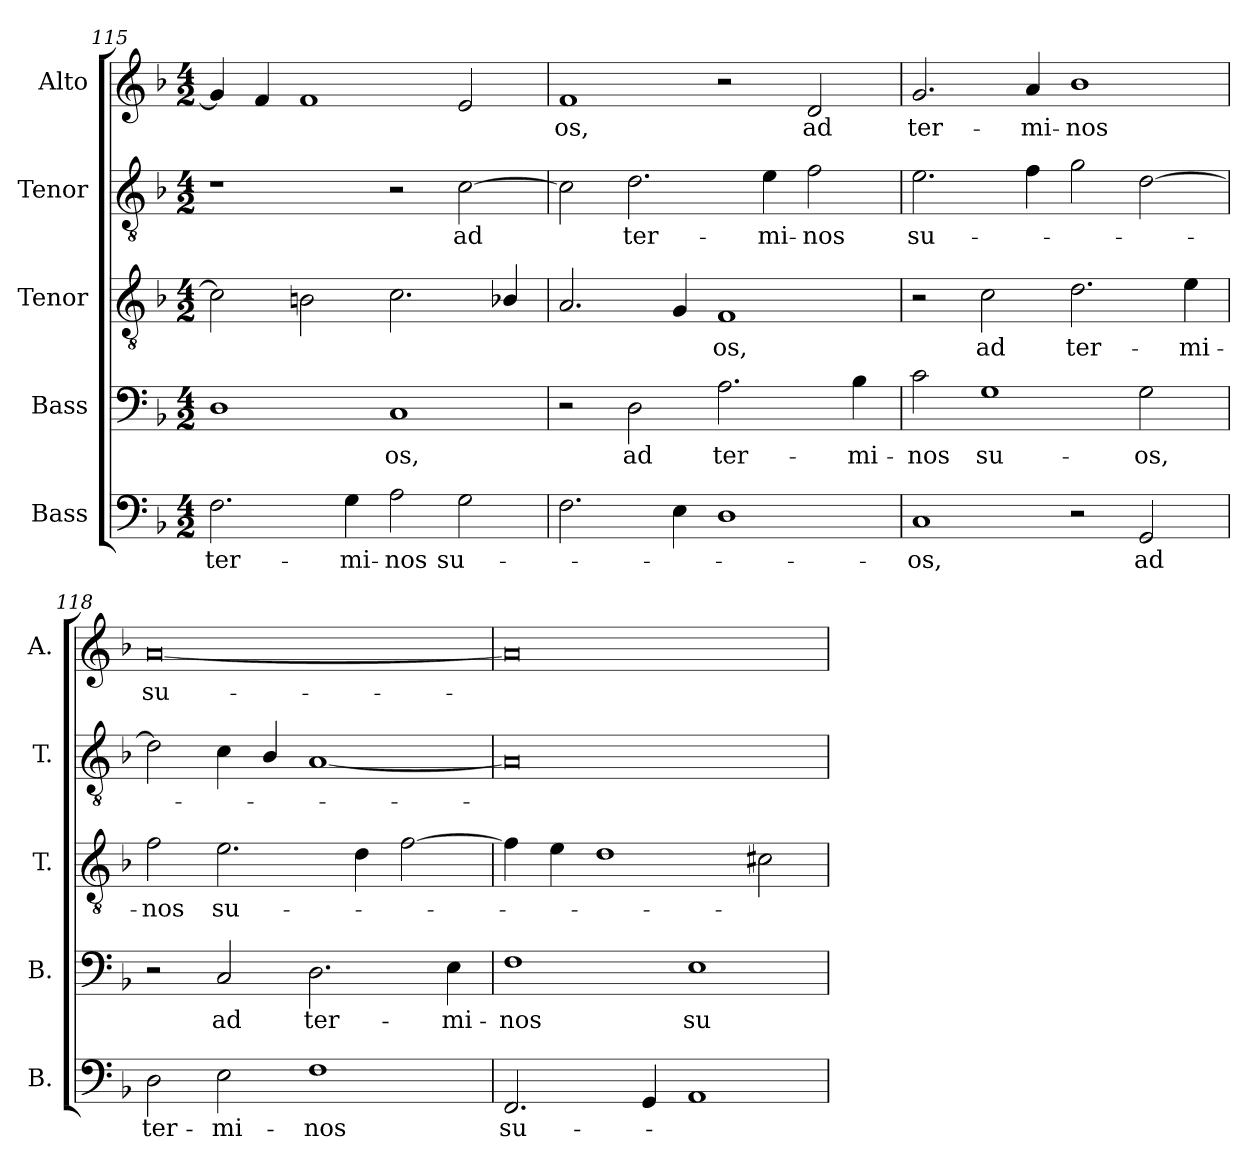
**kern	**text	**kern	**text	**kern	**text	**kern	**text	**kern	**text
*part5	*part5	*part4	*part4	*part3	*part3	*part2	*part2	*part1	*part1
*staff5	*staff5	*staff4	*staff4	*staff3	*staff3	*staff2	*staff2	*staff1	*staff1
*I"Bass	*	*I"Bass	*	*I"Tenor	*	*I"Tenor	*	*I"Alto	*
*I'B.	*	*I'B.	*	*I'T.	*	*I'T.	*	*I'A.	*
!!LO:LB:g=z
*clefF4	*	*clefF4	*	*clefGv2	*	*clefGv2	*	*clefG2	*
*	*	*	*	*ITrd7c12	*	*ITrd7c12	*	*	*
*k[b-]	*	*k[b-]	*	*k[b-]	*	*k[b-]	*	*k[b-]	*
*F:	*	*F:	*	*F:	*	*F:	*	*F:	*
*M4/2	*	*M4/2	*	*M4/2	*	*M4/2	*	*M4/2	*
=115	=115	=115	=115	=115	=115	=115	=115	=115	=115
!	!LO:LY:b:color=#000000	!	!	!	!	!	!	!	!
2.Fi\	ter-	1Di	.	2Ci\]	.	1r	.	4gi/]	.
.	.	.	.	.	.	.	.	4fi/	.
.	.	.	.	2BBni\	.	.	.	1fi	.
!	!LO:LY:b:color=#000000	!	!	!	!	!	!	!	!
4Gi\	-mi-	.	.	.	.	.	.	.	.
!	!LO:LY:b:color=#000000	!	!	!	!	!	!	!	!
!	!	!	!LO:LY:b:color=#000000	!	!	!	!	!	!
2Ai\	-nos	1Ci	-os,	2.Ci\	.	2r	.	.	.
!	!LO:LY:b:color=#000000	!	!	!	!	!	!	!	!
!	!	!	!	!	!	!	!LO:LY:b:color=#000000	!	!
2Gi\	su-	.	.	.	.	[2Ci\	ad	2ei/	.
.	.	.	.	4BB-Xi/	.	.	.	.	.
=116	=116	=116	=116	=116	=116	=116	=116	=116	=116
!	!	!	!	!	!	!	!	!	!LO:LY:b:color=#000000
2.Fi\	.	2r	.	2.AAi/	.	2Ci\]	.	1fi	-os,
!	!	!	!LO:LY:b:color=#000000	!	!	!	!	!	!
!	!	!	!	!	!	!	!LO:LY:b:color=#000000	!	!
.	.	2Di\	ad	.	.	2.Di\	ter-	.	.
4Ei\	.	.	.	4GGi/	.	.	.	.	.
!	!	!	!LO:LY:b:color=#000000	!	!	!	!	!	!
!	!	!	!	!	!LO:LY:b:color=#000000	!	!	!	!
1Di	.	2.Ai\	ter-	1FFi	-os,	.	.	2r	.
!	!	!	!	!	!	!	!LO:LY:b:color=#000000	!	!
.	.	.	.	.	.	4Ei\	-mi-	.	.
!	!	!	!	!	!	!	!LO:LY:b:color=#000000	!	!
!	!	!	!	!	!	!	!	!	!LO:LY:b:color=#000000
.	.	.	.	.	.	2Fi\	-nos	2di/	ad
!	!	!	!LO:LY:b:color=#000000	!	!	!	!	!	!
.	.	4B-i\	-mi-	.	.	.	.	.	.
=117	=117	=117	=117	=117	=117	=117	=117	=117	=117
!	!LO:LY:b:color=#000000	!	!	!	!	!	!	!	!
!	!	!	!LO:LY:b:color=#000000	!	!	!	!	!	!
!	!	!	!	!	!	!	!LO:LY:b:color=#000000	!	!
!	!	!	!	!	!	!	!	!	!LO:LY:b:color=#000000
1Ci	-os,	2ci\	-nos	2r	.	2.Ei\	su-	2.gi/	ter-
!	!	!	!LO:LY:b:color=#000000	!	!	!	!	!	!
!	!	!	!	!	!LO:LY:b:color=#000000	!	!	!	!
.	.	1Gi	su-	2Ci\	ad	.	.	.	.
!	!	!	!	!	!	!	!	!	!LO:LY:b:color=#000000
.	.	.	.	.	.	4Fi\	.	4ai/	-mi-
!	!	!	!	!	!LO:LY:b:color=#000000	!	!	!	!
!	!	!	!	!	!	!	!	!	!LO:LY:b:color=#000000
2r	.	.	.	2.Di\	ter-	2Gi\	.	1b-i	-nos
!	!LO:LY:b:color=#000000	!	!	!	!	!	!	!	!
!	!	!	!LO:LY:b:color=#000000	!	!	!	!	!	!
2GGi/	ad	2Gi\	-os,	.	.	[2Di\	.	.	.
!	!	!	!	!	!LO:LY:b:color=#000000	!	!	!	!
.	.	.	.	4Ei\	-mi-	.	.	.	.
=118	=118	=118	=118	=118	=118	=118	=118	=118	=118
!	!LO:LY:b:color=#000000	!	!	!	!	!	!	!	!
!	!	!	!	!	!LO:LY:b:color=#000000	!	!	!	!
!	!	!	!	!	!	!	!	!	!LO:LY:b:color=#000000
2Di\	ter-	2r	.	2Fi\	-nos	2Di\]	.	[0ai	su-
!	!LO:LY:b:color=#000000	!	!	!	!	!	!	!	!
!	!	!	!LO:LY:b:color=#000000	!	!	!	!	!	!
!	!	!	!	!	!LO:LY:b:color=#000000	!	!	!	!
2Ei\	-mi-	2Ci/	ad	2.Ei\	su-	4Ci\	.	.	.
.	.	.	.	.	.	4BB-i/	.	.	.
!	!LO:LY:b:color=#000000	!	!	!	!	!	!	!	!
!	!	!	!LO:LY:b:color=#000000	!	!	!	!	!	!
1Fi	-nos	2.Di\	ter-	.	.	[1AAi	.	.	.
.	.	.	.	4Di\	.	.	.	.	.
.	.	.	.	[2Fi\	.	.	.	.	.
!	!	!	!LO:LY:b:color=#000000	!	!	!	!	!	!
.	.	4Ei\	-mi-	.	.	.	.	.	.
=119	=119	=119	=119	=119	=119	=119	=119	=119	=119
!	!LO:LY:b:color=#000000	!	!	!	!	!	!	!	!
!	!	!	!LO:LY:b:color=#000000	!	!	!	!	!	!
2.FFi/	su-	1Fi	-nos	4Fi\]	.	0AAi]	.	0ai]	.
.	.	.	.	4Ei\	.	.	.	.	.
.	.	.	.	1Di	.	.	.	.	.
4GGi/	.	.	.	.	.	.	.	.	.
!	!	!	!LO:LY:b:color=#000000	!	!	!	!	!	!
1AAi	.	1Ei	su-	.	.	.	.	.	.
.	.	.	.	2C#Xi\	.	.	.	.	.
=	=	=	=	=	=	=	=	=	=
*-	*-	*-	*-	*-	*-	*-	*-	*-	*-
